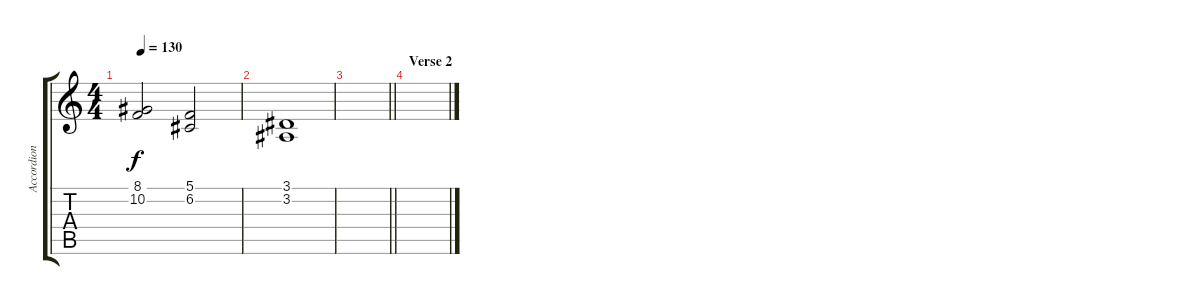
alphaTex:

\track ("Accordion" "Accordion") {instrument accordion}
\staff {score tabs}
\tuning (C4 G3 Eb3 Bb2 F2 C2) {hide}
\ts (4 4)
\tempo 130
\clef g2
\ks c
(8.1 10.2).2{dy f} (5.1 6.2).2 |
(3.1 3.2).1 |
\barLineRight lightlight
|
\section ("" "Verse 2")
